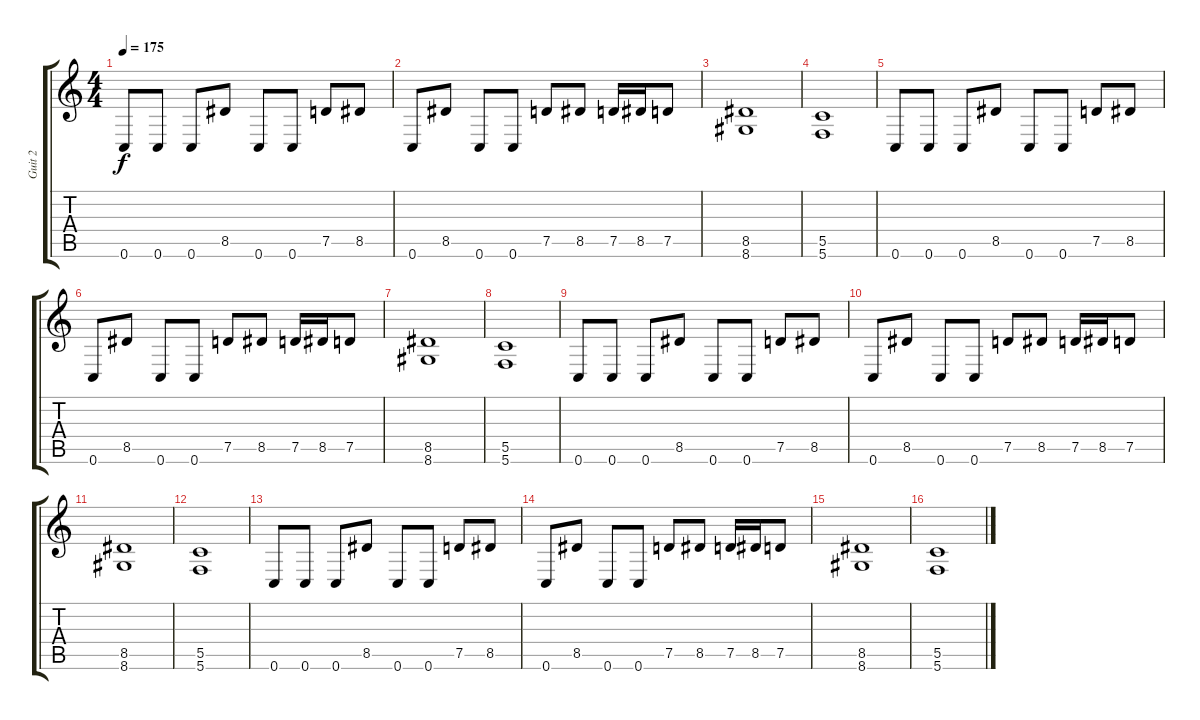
\track ("Guit 2" "Guit 2") {instrument distortionguitar}
\staff {score tabs}
\tuning (D4 A3 F3 C3 G2 C2) {hide}
\ts (4 4)
\tempo 175
\clef g2
\ks c
0.6.8{dy f} 0.6.8 0.6.8 8.5.8 0.6.8 0.6.8 7.5.8 8.5.8 |
0.6.8 8.5.8 0.6.8 0.6.8 7.5.8 8.5.8 7.5.16 8.5.16 7.5.8 |
(8.5 8.6).1 |
(5.5 5.6).1 |
0.6.8 0.6.8 0.6.8 8.5.8 0.6.8 0.6.8 7.5.8 8.5.8 |
0.6.8 8.5.8 0.6.8 0.6.8 7.5.8 8.5.8 7.5.16 8.5.16 7.5.8 |
(8.5 8.6).1 |
(5.5 5.6).1 |
0.6.8 0.6.8 0.6.8 8.5.8 0.6.8 0.6.8 7.5.8 8.5.8 |
0.6.8 8.5.8 0.6.8 0.6.8 7.5.8 8.5.8 7.5.16 8.5.16 7.5.8 |
(8.5 8.6).1 |
(5.5 5.6).1 |
0.6.8 0.6.8 0.6.8 8.5.8 0.6.8 0.6.8 7.5.8 8.5.8 |
0.6.8 8.5.8 0.6.8 0.6.8 7.5.8 8.5.8 7.5.16 8.5.16 7.5.8 |
(8.5 8.6).1 |
(5.5 5.6).1
